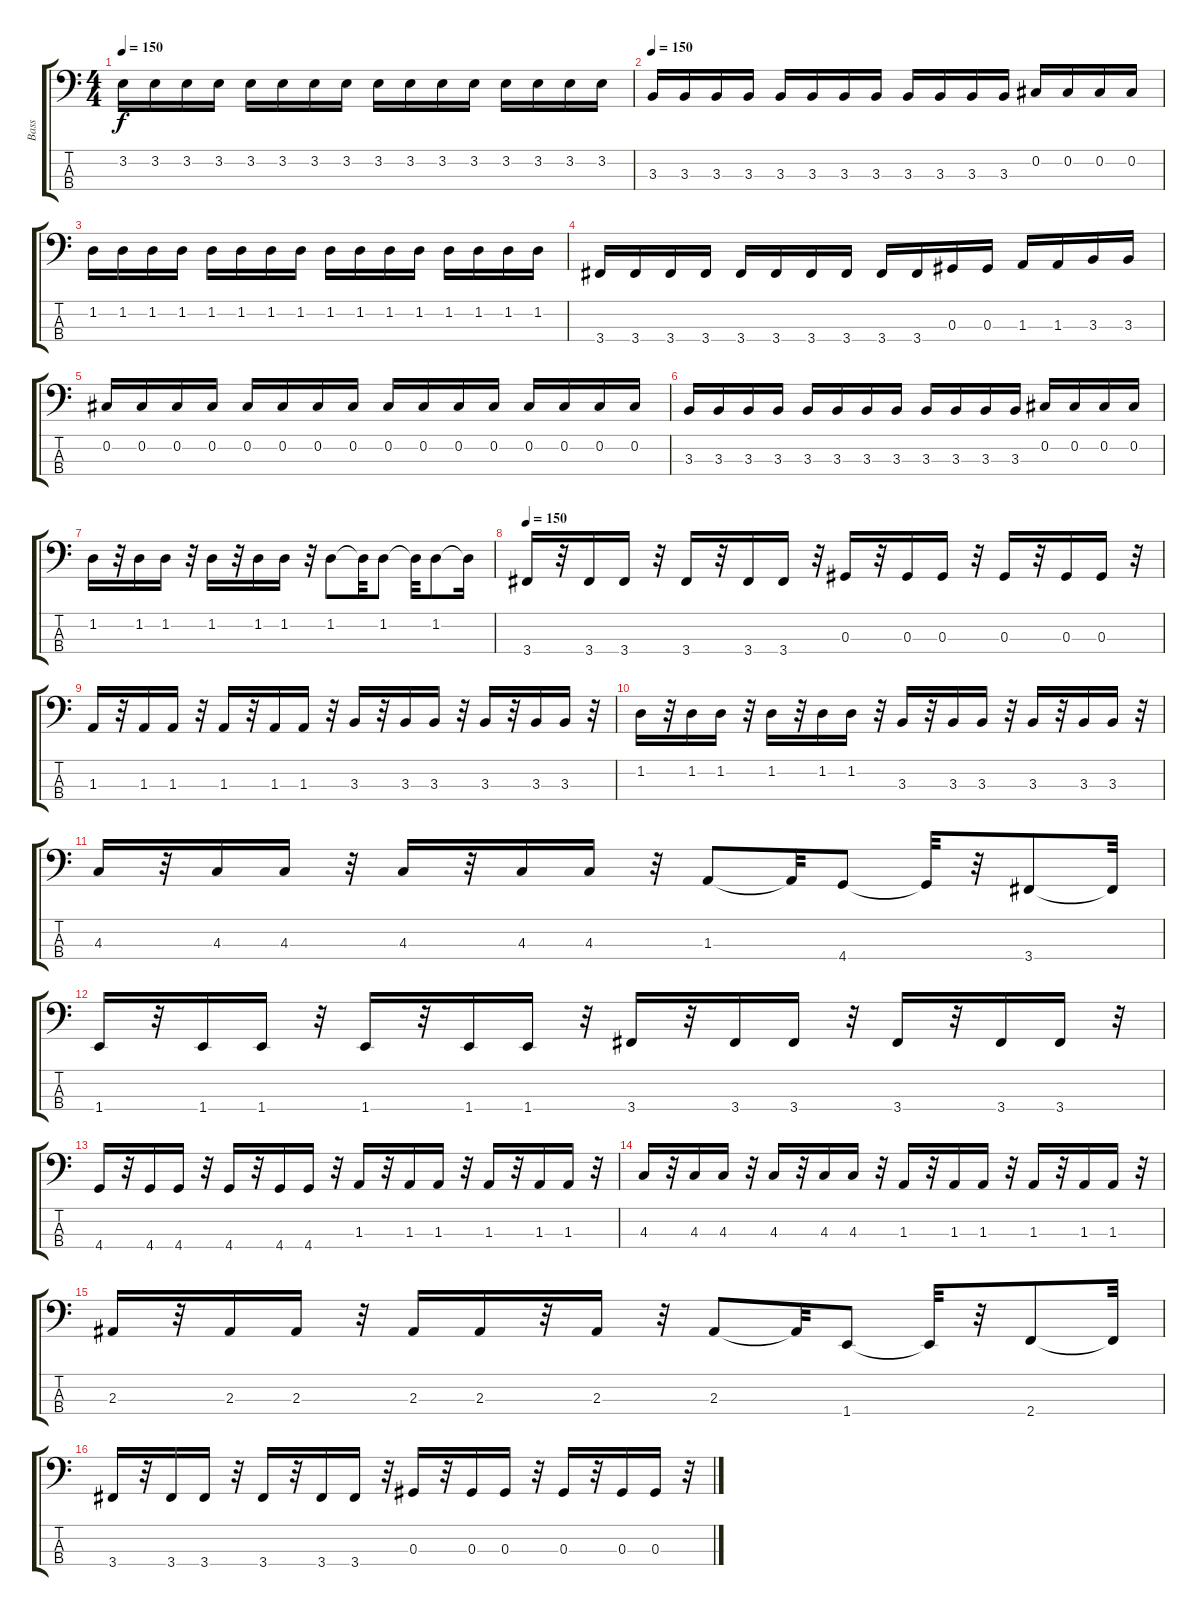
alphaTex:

\track ("Bass" "Bass") {instrument electricbassfinger}
\staff {score tabs}
\tuning (Gb2 Db2 Ab1 Eb1) {hide}
\ts (4 4)
\tempo 150
\clef f4
\ks c
3.2.16{dy f} 3.2.16 3.2.16 3.2.16 3.2.16 3.2.16 3.2.16 3.2.16 3.2.16 3.2.16 3.2.16 3.2.16 3.2.16 3.2.16 3.2.16 3.2.16 |
\tempo 150
3.3.16 3.3.16 3.3.16 3.3.16 3.3.16 3.3.16 3.3.16 3.3.16 3.3.16 3.3.16 3.3.16 3.3.16 0.2.16 0.2.16 0.2.16 0.2.16 |
1.2.16 1.2.16 1.2.16 1.2.16 1.2.16 1.2.16 1.2.16 1.2.16 1.2.16 1.2.16 1.2.16 1.2.16 1.2.16 1.2.16 1.2.16 1.2.16 |
3.4.16 3.4.16 3.4.16 3.4.16 3.4.16 3.4.16 3.4.16 3.4.16 3.4.16 3.4.16 0.3.16 0.3.16 1.3.16 1.3.16 3.3.16 3.3.16 |
0.2.16 0.2.16 0.2.16 0.2.16 0.2.16 0.2.16 0.2.16 0.2.16 0.2.16 0.2.16 0.2.16 0.2.16 0.2.16 0.2.16 0.2.16 0.2.16 |
3.3.16 3.3.16 3.3.16 3.3.16 3.3.16 3.3.16 3.3.16 3.3.16 3.3.16 3.3.16 3.3.16 3.3.16 0.2.16 0.2.16 0.2.16 0.2.16 |
1.2.16 r.32 1.2.16 1.2.16 r.32 1.2.16 r.32 1.2.16 1.2.16 r.32 1.2.8 1.2{t}.32 1.2.8 1.2{t}.32 1.2.8 1.2{t}.16 |
\tempo 150
3.4.16 r.32 3.4.16 3.4.16 r.32 3.4.16 r.32 3.4.16 3.4.16 r.32 0.3.16 r.32 0.3.16 0.3.16 r.32 0.3.16 r.32 0.3.16 0.3.16 r.32 |
1.3.16 r.32 1.3.16 1.3.16 r.32 1.3.16 r.32 1.3.16 1.3.16 r.32 3.3.16 r.32 3.3.16 3.3.16 r.32 3.3.16 r.32 3.3.16 3.3.16 r.32 |
1.2.16 r.32 1.2.16 1.2.16 r.32 1.2.16 r.32 1.2.16 1.2.16 r.32 3.3.16 r.32 3.3.16 3.3.16 r.32 3.3.16 r.32 3.3.16 3.3.16 r.32 |
4.3.16 r.32 4.3.16 4.3.16 r.32 4.3.16 r.32 4.3.16 4.3.16 r.32 1.3.8 1.3{t}.32 4.4.8 4.4{t}.32 r.32 3.4.8 3.4{t}.32 |
1.4.16 r.32 1.4.16 1.4.16 r.32 1.4.16 r.32 1.4.16 1.4.16 r.32 3.4.16 r.32 3.4.16 3.4.16 r.32 3.4.16 r.32 3.4.16 3.4.16 r.32 |
4.4.16 r.32 4.4.16 4.4.16 r.32 4.4.16 r.32 4.4.16 4.4.16 r.32 1.3.16 r.32 1.3.16 1.3.16 r.32 1.3.16 r.32 1.3.16 1.3.16 r.32 |
4.3.16 r.32 4.3.16 4.3.16 r.32 4.3.16 r.32 4.3.16 4.3.16 r.32 1.3.16 r.32 1.3.16 1.3.16 r.32 1.3.16 r.32 1.3.16 1.3.16 r.32 |
2.3.16 r.32 2.3.16 2.3.16 r.32 2.3.16 2.3.16 r.32 2.3.16 r.32 2.3.8 2.3{t}.32 1.4.8 1.4{t}.32 r.32 2.4.8 2.4{t}.32 |
3.4.16 r.32 3.4.16 3.4.16 r.32 3.4.16 r.32 3.4.16 3.4.16 r.32 0.3.16 r.32 0.3.16 0.3.16 r.32 0.3.16 r.32 0.3.16 0.3.16 r.32
